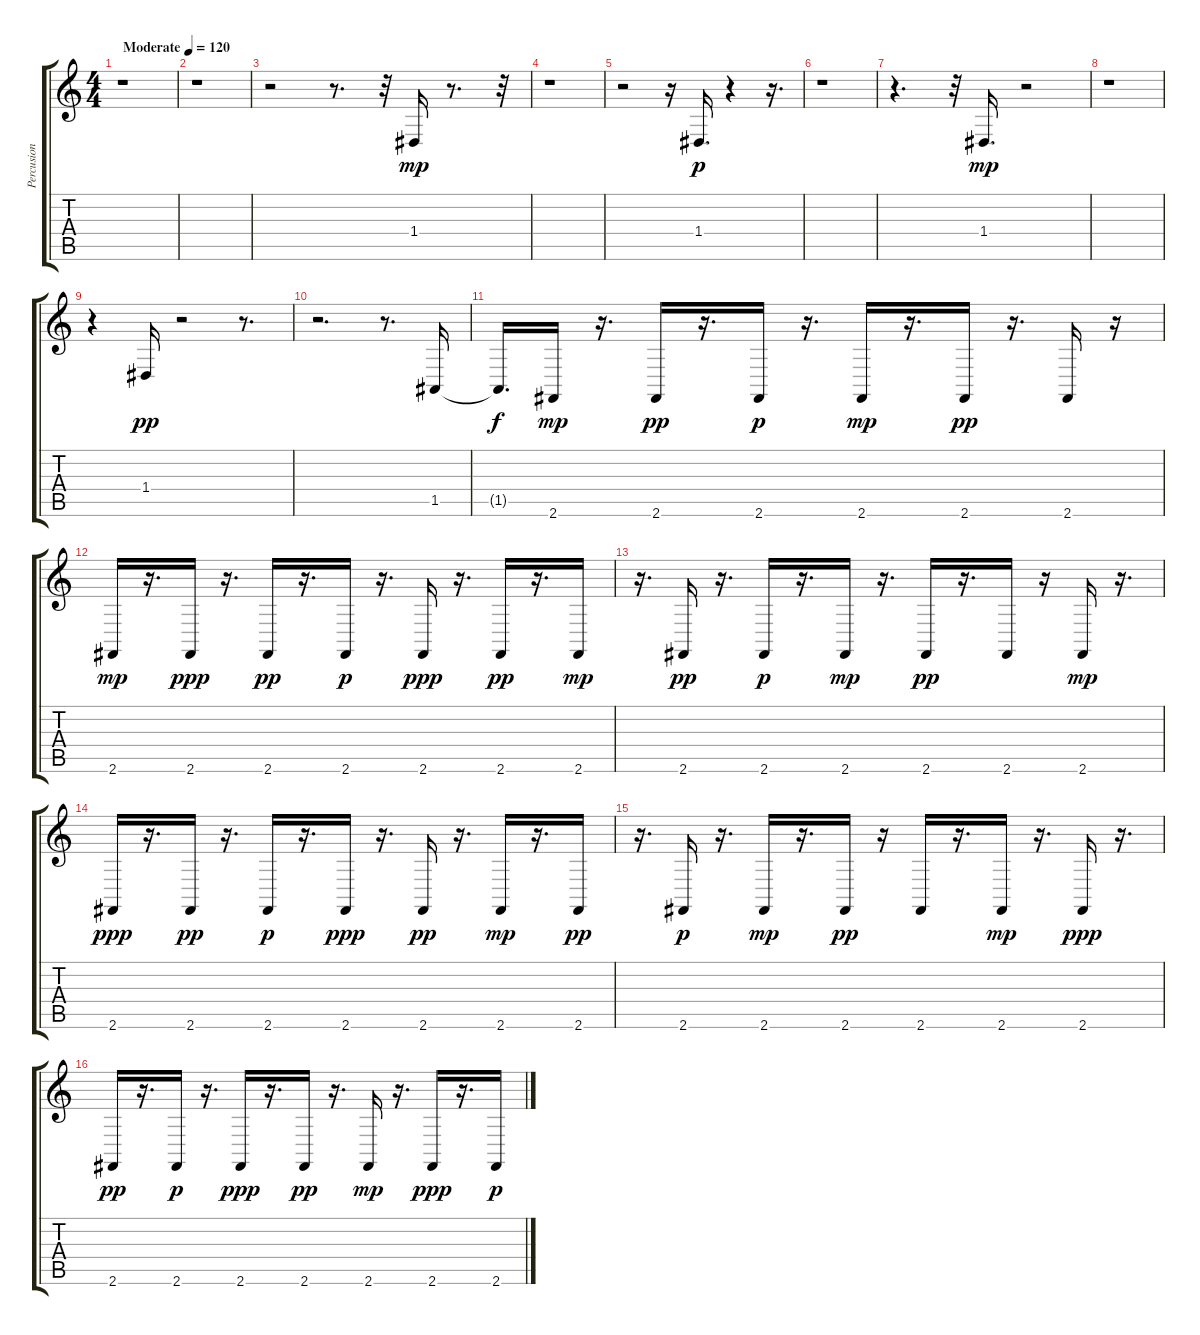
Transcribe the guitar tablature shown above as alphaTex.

\track ("Percusion" "Percusion") {instrument woodblock}
\staff {score tabs}
\tuning (E4 B3 G3 D3 A2 E2) {hide}
\ts (4 4)
\tempo (120 "Moderate")
\clef g2
\ks c
r.1{dy mp instrument woodblock} |
r.1 |
r.2 r.8{d} r.32 1.4.16 r.8{d} r.32 |
r.1 |
r.2 r.16 1.4.16{d dy p} r.4 r.16{d} |
r.1 |
r.4{d} r.32 1.4.16{d dy mp} r.2 |
r.1 |
r.4 1.4.16{dy pp} r.2 r.8{d} |
r.2{d} r.8{d} 1.5.16 |
1.5{t}.16{d dy f} 2.6.16{dy mp} r.16{d} 2.6.16{dy pp} r.16{d} 2.6.16{dy p} r.16{d} 2.6.16{dy mp} r.16{d} 2.6.16{dy pp} r.16{d} 2.6.16 r.16 |
2.6.16{dy mp} r.16{d} 2.6.16{dy ppp} r.16{d} 2.6.16{dy pp} r.16{d} 2.6.16{dy p} r.16{d} 2.6.16{dy ppp} r.16{d} 2.6.16{dy pp volume 15} r.16{d} 2.6.16{dy mp volume 14} |
r.16{d} 2.6.16{dy pp volume 14} r.16{d} 2.6.16{dy p} r.16{d} 2.6.16{dy mp} r.16{d} 2.6.16{dy pp} r.16{d} 2.6.16 r.16 2.6.16{dy mp} r.16{d} |
2.6.16{dy ppp} r.16{d} 2.6.16{dy pp} r.16{d} 2.6.16{dy p} r.16{d} 2.6.16{dy ppp} r.16{d} 2.6.16{dy pp} r.16{d} 2.6.16{dy mp} r.16{d} 2.6.16{dy pp} |
r.16{d} 2.6.16{dy p} r.16{d} 2.6.16{dy mp} r.16{d} 2.6.16{dy pp} r.16 2.6.16 r.16{d} 2.6.16{dy mp} r.16{d} 2.6.16{dy ppp} r.16{d} |
2.6.16{dy pp} r.16{d} 2.6.16{dy p} r.16{d} 2.6.16{dy ppp} r.16{d} 2.6.16{dy pp} r.16{d} 2.6.16{dy mp} r.16{d} 2.6.16{dy ppp} r.16{d} 2.6.16{dy p}
